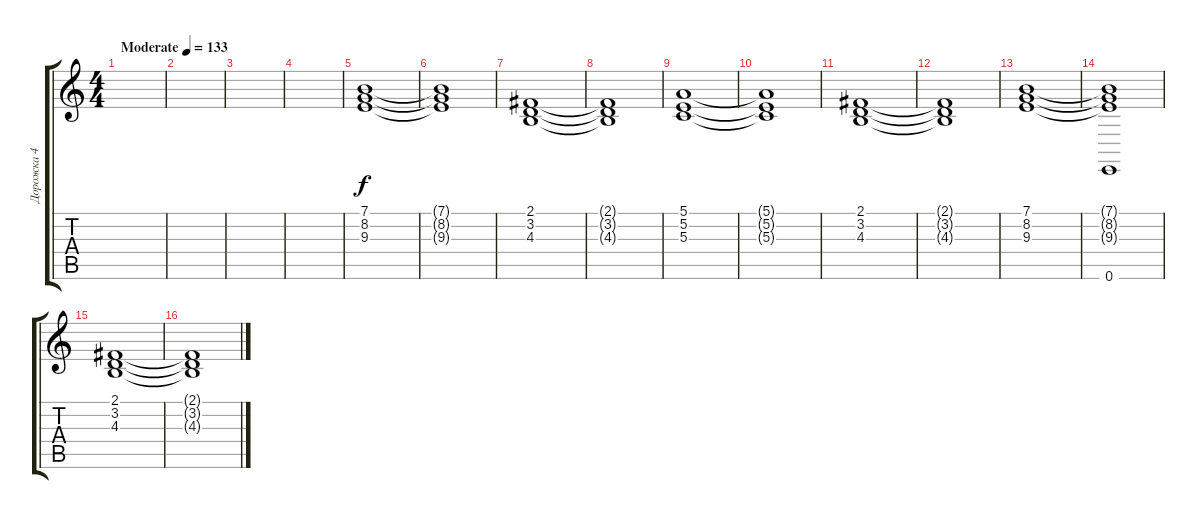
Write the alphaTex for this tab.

\track ("Дорожка 4" "Дорожка 4") {instrument stringensemble2}
\staff {score tabs}
\tuning (E4 B3 G3 D3 A2 E2) {hide}
\ts (4 4)
\tempo (133 "Moderate")
\clef g2
\ks c
|
|
|
|
(7.1 8.2 9.3).1 |
(7.1{t} 8.2{t} 9.3{t}).1 |
(2.1 3.2 4.3).1 |
(2.1{t} 3.2{t} 4.3{t}).1 |
(5.1 5.2 5.3).1 |
(5.1{t} 5.2{t} 5.3{t}).1 |
(2.1 3.2 4.3).1 |
(2.1{t} 3.2{t} 4.3{t}).1 |
(7.1 8.2 9.3).1 |
(7.1{t} 8.2{t} 9.3{t} 0.6).1 |
(2.1 3.2 4.3).1 |
(2.1{t} 3.2{t} 4.3{t}).1
